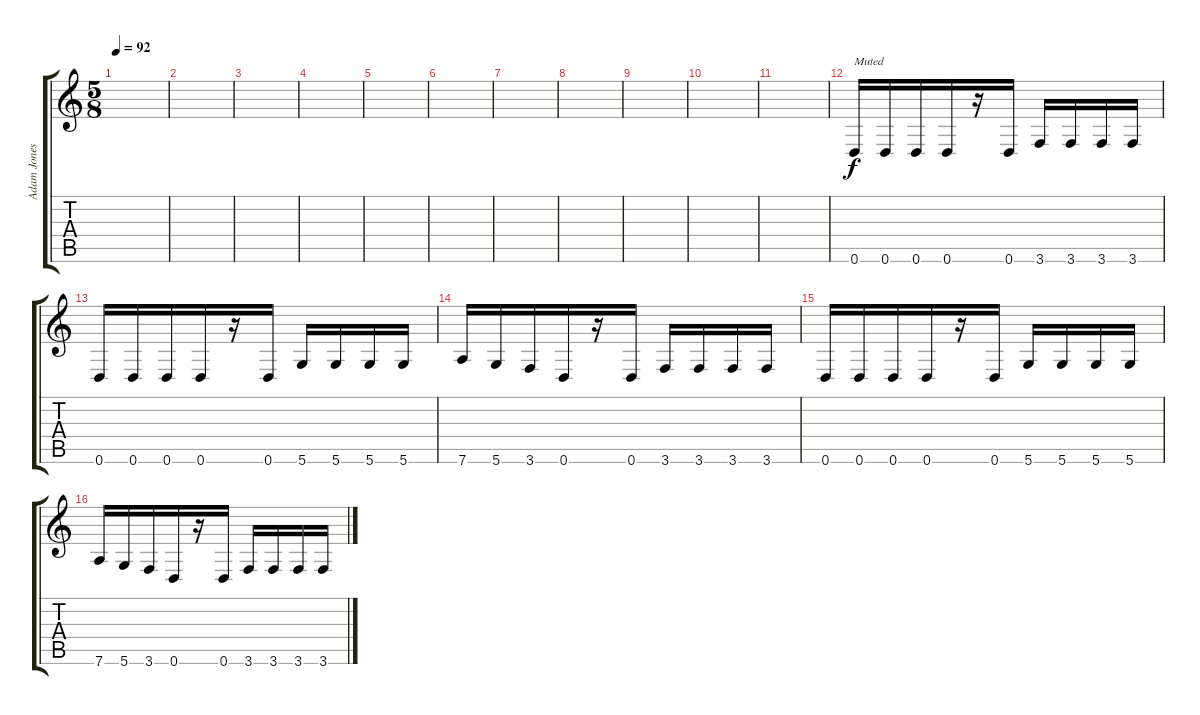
\track ("Adam Jones" "Adam Jones") {instrument distortionguitar}
\staff {score tabs}
\tuning (E4 B3 G3 D3 A2 D2) {hide}
\ts (5 8)
\tempo 92
\clef g2
\ks c
|
|
|
|
|
|
|
|
|
|
|
0.6.16{txt "Muted" instrument electricguitarmuted} 0.6.16 0.6.16 0.6.16 r.16 0.6.16 3.6.16 3.6.16 3.6.16 3.6.16 |
0.6.16 0.6.16 0.6.16 0.6.16 r.16 0.6.16 5.6.16 5.6.16 5.6.16 5.6.16 |
7.6.16 5.6.16 3.6.16 0.6.16 r.16 0.6.16 3.6.16 3.6.16 3.6.16 3.6.16 |
0.6.16 0.6.16 0.6.16 0.6.16 r.16 0.6.16 5.6.16 5.6.16 5.6.16 5.6.16 |
7.6.16 5.6.16 3.6.16 0.6.16 r.16 0.6.16 3.6.16 3.6.16 3.6.16 3.6.16
